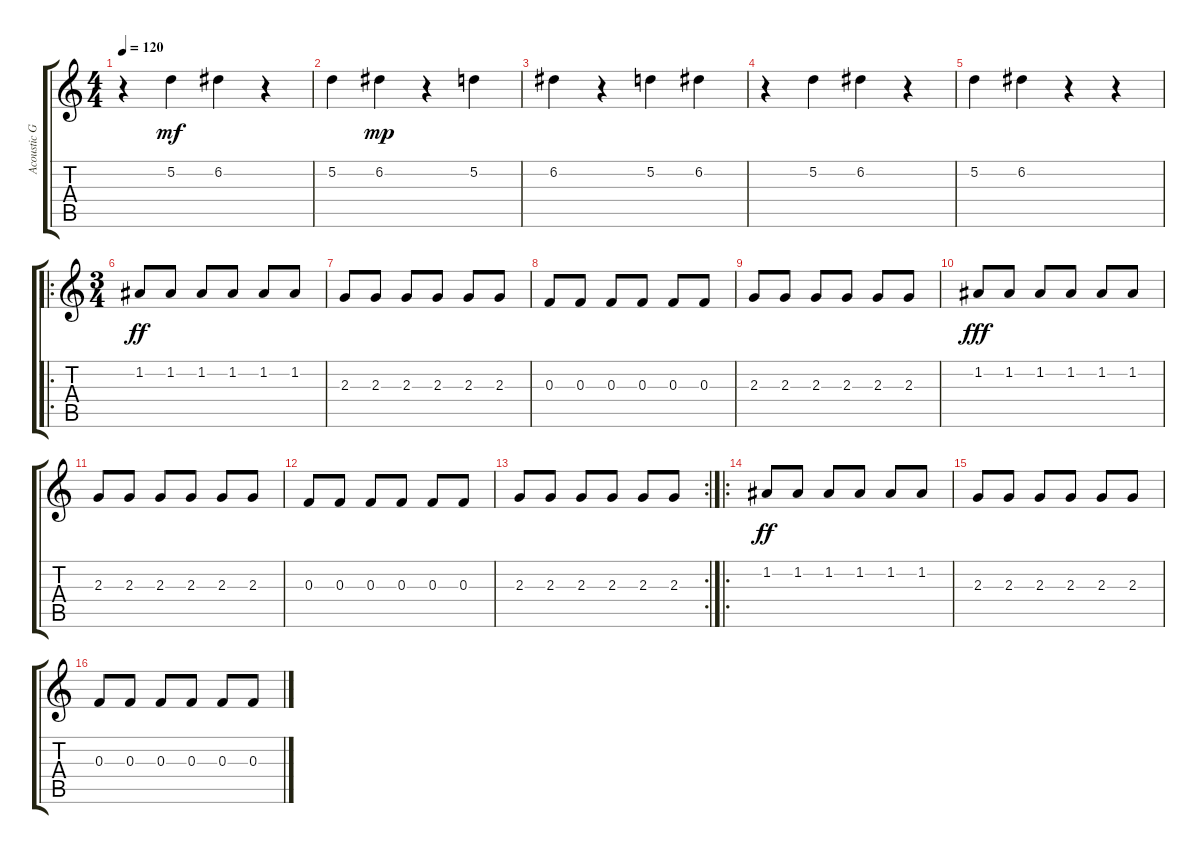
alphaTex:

\track ("Acoustic Guitar" "Acoustic G") {instrument electricguitarclean}
\staff {score tabs}
\tuning (D4 A3 F3 C3 G2 C2) {hide}
\ts (4 4)
\tempo 120
\clef g2
\ks c
r.4{dy mf} 5.2.4 6.2.4 r.4 |
5.2.4 6.2.4{dy mp} r.4 5.2.4 |
6.2.4 r.4 5.2.4 6.2.4 |
r.4 5.2.4 6.2.4 r.4 |
5.2.4 6.2.4 r.4 r.4 |
\ro
\ts (3 4)
1.2.8{dy ff} 1.2.8 1.2.8 1.2.8 1.2.8 1.2.8 |
2.3.8 2.3.8 2.3.8 2.3.8 2.3.8 2.3.8 |
0.3.8 0.3.8 0.3.8 0.3.8 0.3.8 0.3.8 |
2.3.8 2.3.8 2.3.8 2.3.8 2.3.8 2.3.8 |
1.2.8{dy fff} 1.2.8 1.2.8 1.2.8 1.2.8 1.2.8 |
2.3.8 2.3.8 2.3.8 2.3.8 2.3.8 2.3.8 |
0.3.8 0.3.8 0.3.8 0.3.8 0.3.8 0.3.8 |
\rc 2
2.3.8 2.3.8 2.3.8 2.3.8 2.3.8 2.3.8 |
\ro
1.2.8{dy ff} 1.2.8 1.2.8 1.2.8 1.2.8 1.2.8 |
2.3.8 2.3.8 2.3.8 2.3.8 2.3.8 2.3.8 |
0.3.8 0.3.8 0.3.8 0.3.8 0.3.8 0.3.8
